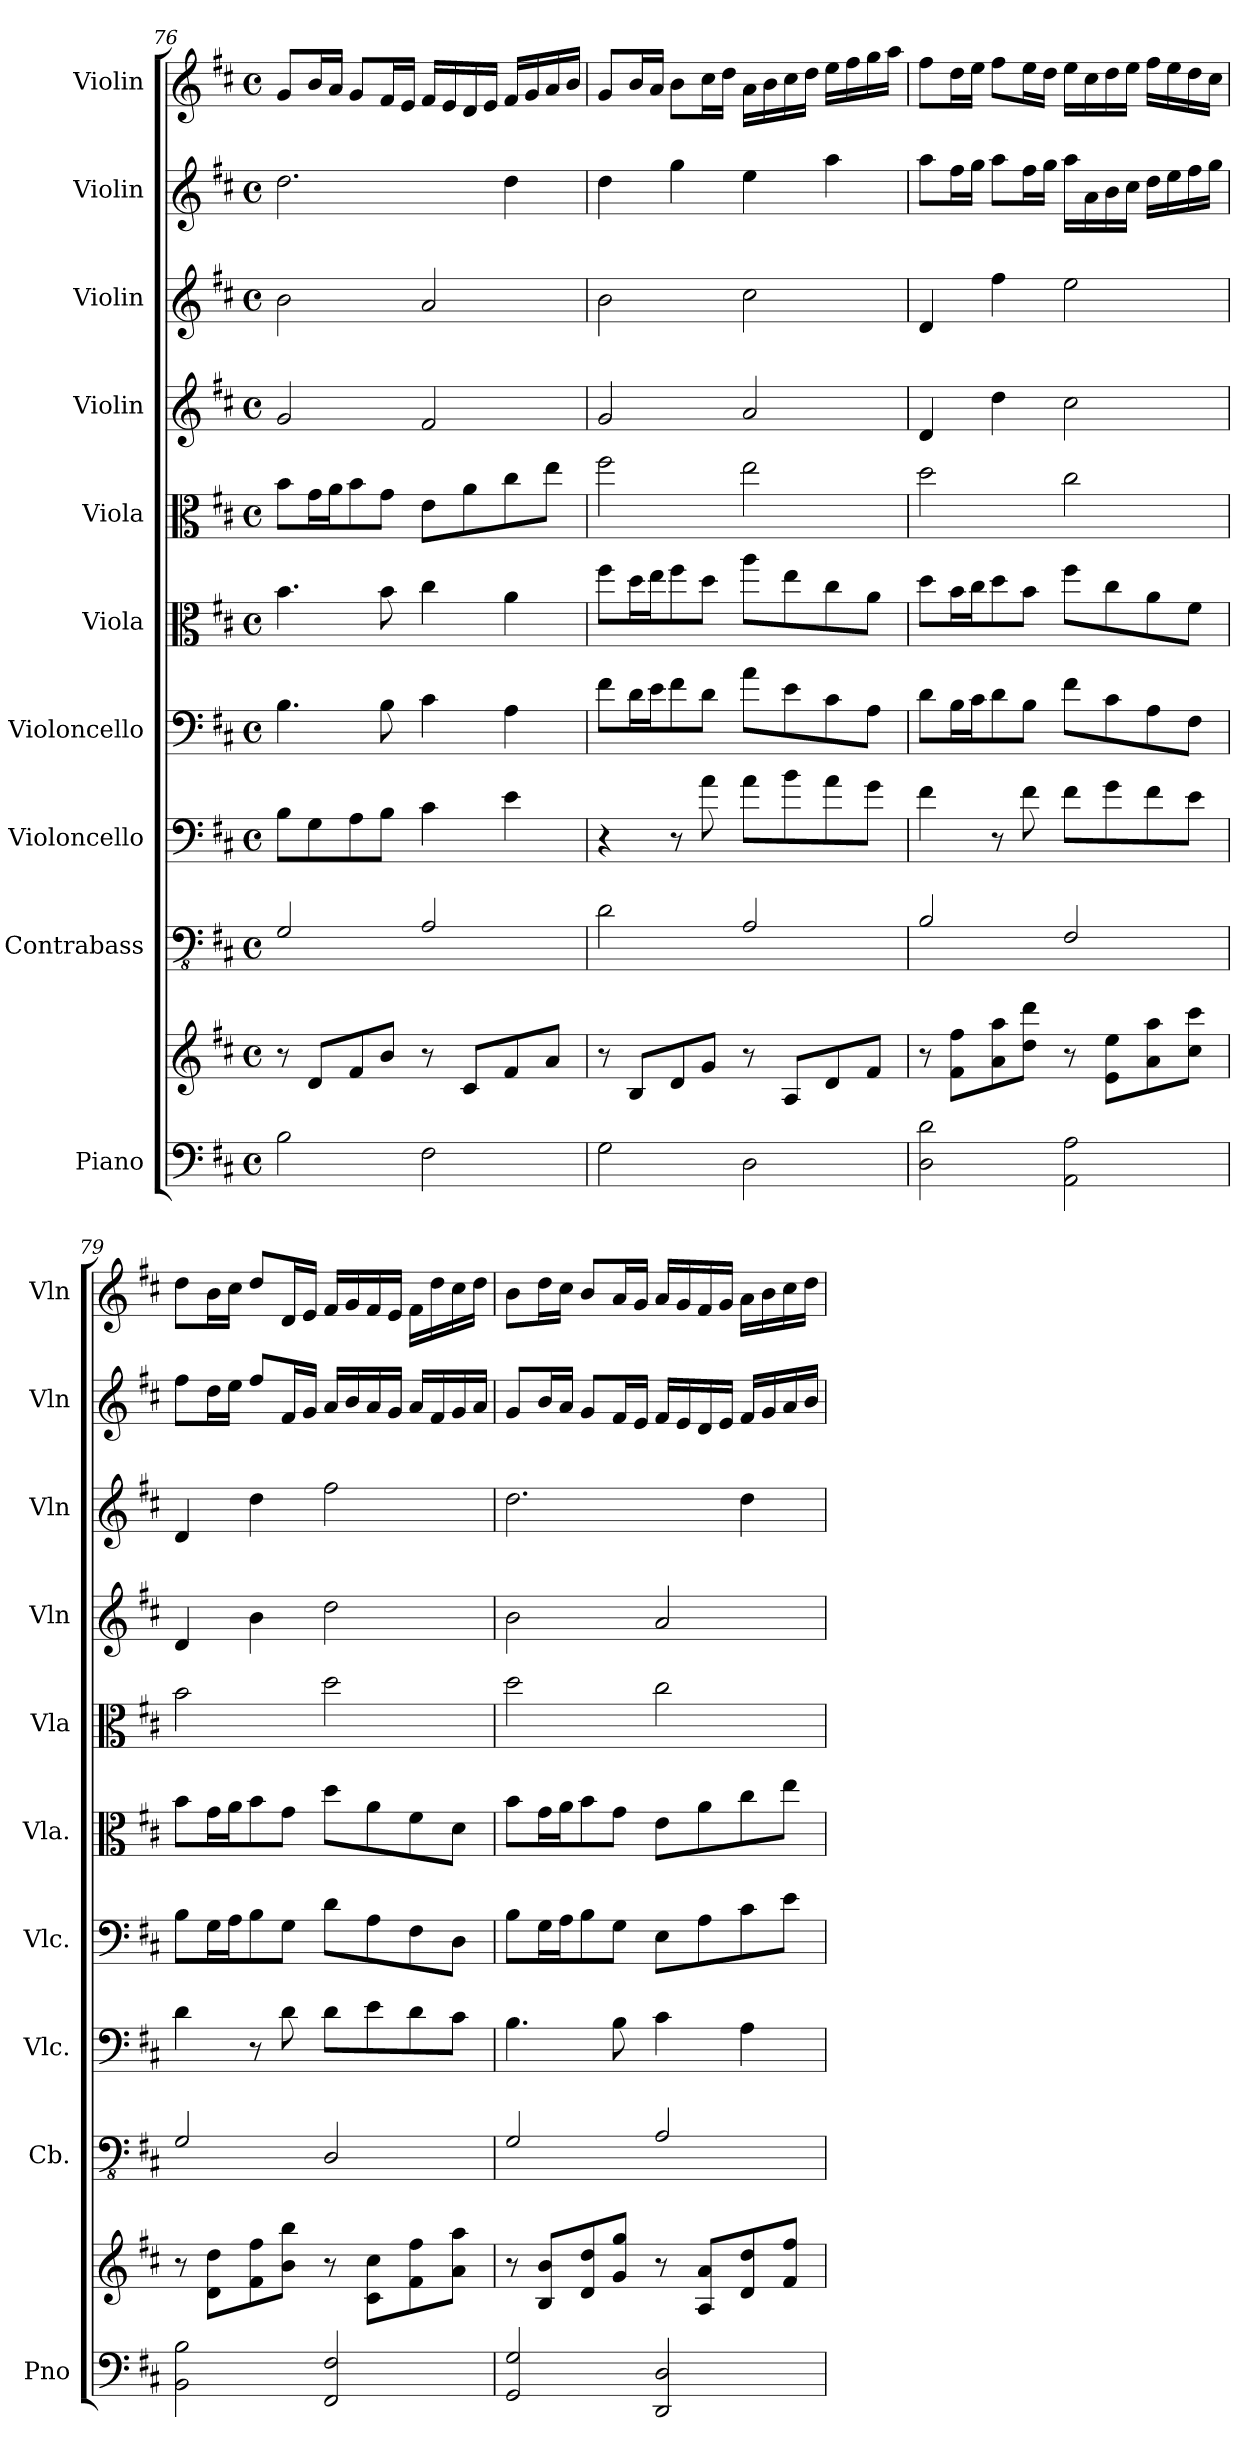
**kern	**kern	**kern	**kern	**kern	**kern	**kern	**kern	**kern	**kern	**kern
*part10	*part10	*part9	*part8	*part7	*part6	*part5	*part4	*part3	*part2	*part1
*staff11	*staff10	*staff9	*staff8	*staff7	*staff6	*staff5	*staff4	*staff3	*staff2	*staff1
*I"Piano	*	*I"Contrabass	*I"Violoncello	*I"Violoncello	*I"Viola	*I"Viola	*I"Violin	*I"Violin	*I"Violin	*I"Violin
*I'Pno	*	*I'Cb.	*I'Vlc.	*I'Vlc.	*I'Vla.	*I'Vla	*I'Vln	*I'Vln	*I'Vln	*I'Vln
*clefF4	*clefG2	*clefFv4	*clefF4	*clefF4	*clefC3	*clefC3	*clefG2	*clefG2	*clefG2	*clefG2
*	*	*ITrd7c12	*	*	*	*	*	*	*	*
*k[f#c#]	*k[f#c#]	*k[f#c#]	*k[f#c#]	*k[f#c#]	*k[f#c#]	*k[f#c#]	*k[f#c#]	*k[f#c#]	*k[f#c#]	*k[f#c#]
*D:	*D:	*D:	*D:	*D:	*D:	*D:	*D:	*D:	*D:	*D:
*M4/4	*M4/4	*M4/4	*M4/4	*M4/4	*M4/4	*M4/4	*M4/4	*M4/4	*M4/4	*M4/4
*met(c)	*met(c)	*met(c)	*met(c)	*met(c)	*met(c)	*met(c)	*met(c)	*met(c)	*met(c)	*met(c)
=76	=76	=76	=76	=76	=76	=76	=76	=76	=76	=76
2B\	8r	2GGG/	8B\L	4.B\	4.b\	8b\L	2g/	2b\	2.dd\	8g/L
.	8d/L	.	8G\	.	.	16g\L	.	.	.	16b/L
.	.	.	.	.	.	16a\J	.	.	.	16a/JJ
.	8f#/	.	8A\	.	.	8b\	.	.	.	8g/L
.	8b/J	.	8B\J	8B\	8b\	8g\J	.	.	.	16f#/L
.	.	.	.	.	.	.	.	.	.	16e/JJ
2F#\	8r	2AAA/	4c#\	4c#\	4cc#\	8e\L	2f#/	2a/	.	16f#/LL
.	.	.	.	.	.	.	.	.	.	16e/
.	8c#/L	.	.	.	.	8a\	.	.	.	16d/
.	.	.	.	.	.	.	.	.	.	16e/JJ
.	8f#/	.	4e\	4A\	4a\	8cc#\	.	.	4dd\	16f#/LL
.	.	.	.	.	.	.	.	.	.	16g/
.	8a/J	.	.	.	.	8ee\J	.	.	.	16a/
.	.	.	.	.	.	.	.	.	.	16b/JJ
=77	=77	=77	=77	=77	=77	=77	=77	=77	=77	=77
2G\	8r	2DD\	4r	8f#\L	8ff#\L	2ff#\	2g/	2b\	4dd\	8g/L
.	8B/L	.	.	16d\L	16dd\L	.	.	.	.	16b/L
.	.	.	.	16e\J	16ee\J	.	.	.	.	16a/JJ
.	8d/	.	8r	8f#\	8ff#\	.	.	.	4gg\	8b\L
.	8g/J	.	8a\	8d\J	8dd\J	.	.	.	.	16cc#\L
.	.	.	.	.	.	.	.	.	.	16dd\JJ
2D\	8r	2AAA/	8a\L	8a\L	8aa\L	2ee\	2a/	2cc#\	4ee\	16a\LL
.	.	.	.	.	.	.	.	.	.	16b\
.	8A/L	.	8b\	8e\	8ee\	.	.	.	.	16cc#\
.	.	.	.	.	.	.	.	.	.	16dd\JJ
.	8d/	.	8a\	8c#\	8cc#\	.	.	.	4aa\	16ee\LL
.	.	.	.	.	.	.	.	.	.	16ff#\
.	8f#/J	.	8g\J	8A\J	8a\J	.	.	.	.	16gg\
.	.	.	.	.	.	.	.	.	.	16aa\JJ
!!LO:LB:g=z
=78	=78	=78	=78	=78	=78	=78	=78	=78	=78	=78
2D\ 2d\	8r	2BBB/	4f#\	8d\L	8dd\L	2dd\	4d/	4d/	8aa\L	8ff#\L
.	8f#\ 8ff#\L	.	.	16B\L	16b\L	.	.	.	16ff#\L	16dd\L
.	.	.	.	16c#\J	16cc#\J	.	.	.	16gg\JJ	16ee\JJ
.	8a\ 8aa\	.	8r	8d\	8dd\	.	4dd\	4ff#\	8aa\L	8ff#\L
.	8dd\ 8ddd\J	.	8f#\	8B\J	8b\J	.	.	.	16ff#\L	16ee\L
.	.	.	.	.	.	.	.	.	16gg\JJ	16dd\JJ
2AA\ 2A\	8r	2FFF#/	8f#\L	8f#\L	8ff#\L	2cc#\	2cc#\	2ee\	16aa\LL	16ee\LL
.	.	.	.	.	.	.	.	.	16a\	16cc#\
.	8e\ 8ee\L	.	8g\	8c#\	8cc#\	.	.	.	16b\	16dd\
.	.	.	.	.	.	.	.	.	16cc#\JJ	16ee\JJ
.	8a\ 8aa\	.	8f#\	8A\	8a\	.	.	.	16dd\LL	16ff#\LL
.	.	.	.	.	.	.	.	.	16ee\	16ee\
.	8cc#\ 8ccc#\J	.	8e\J	8F#\J	8f#\J	.	.	.	16ff#\	16dd\
.	.	.	.	.	.	.	.	.	16gg\JJ	16cc#\JJ
=79	=79	=79	=79	=79	=79	=79	=79	=79	=79	=79
2BB\ 2B\	8r	2GGG/	4d\	8B\L	8b\L	2b\	4d/	4d/	8ff#\L	8dd\L
.	8d\ 8dd\L	.	.	16G\L	16g\L	.	.	.	16dd\L	16b\L
.	.	.	.	16A\J	16a\J	.	.	.	16ee\JJ	16cc#\JJ
.	8f#\ 8ff#\	.	8r	8B\	8b\	.	4b\	4dd\	8ff#/L	8dd/L
.	8b\ 8bb\J	.	8d\	8G\J	8g\J	.	.	.	16f#/L	16d/L
.	.	.	.	.	.	.	.	.	16g/JJ	16e/JJ
2FF#/ 2F#/	8r	2DDD/	8d\L	8d\L	8dd\L	2dd\	2dd\	2ff#\	16a/LL	16f#/LL
.	.	.	.	.	.	.	.	.	16b/	16g/
.	8c#\ 8cc#\L	.	8e\	8A\	8a\	.	.	.	16a/	16f#/
.	.	.	.	.	.	.	.	.	16g/JJ	16e/JJ
.	8f#\ 8ff#\	.	8d\	8F#\	8f#\	.	.	.	16a/LL	16f#\LL
.	.	.	.	.	.	.	.	.	16f#/	16dd\
.	8a\ 8aa\J	.	8c#\J	8D\J	8d\J	.	.	.	16g/	16cc#\
.	.	.	.	.	.	.	.	.	16a/JJ	16dd\JJ
=80	=80	=80	=80	=80	=80	=80	=80	=80	=80	=80
2GG/ 2G/	8r	2GGG/	4.B\	8B\L	8b\L	2dd\	2b\	2.dd\	8g/L	8b\L
.	8B/ 8b/L	.	.	16G\L	16g\L	.	.	.	16b/L	16dd\L
.	.	.	.	16A\J	16a\J	.	.	.	16a/JJ	16cc#\JJ
.	8d/ 8dd/	.	.	8B\	8b\	.	.	.	8g/L	8b/L
.	8g/ 8gg/J	.	8B\	8G\J	8g\J	.	.	.	16f#/L	16a/L
.	.	.	.	.	.	.	.	.	16e/JJ	16g/JJ
2DD/ 2D/	8r	2AAA/	4c#\	8E\L	8e\L	2cc#\	2a/	.	16f#/LL	16a/LL
.	.	.	.	.	.	.	.	.	16e/	16g/
.	8A/ 8a/L	.	.	8A\	8a\	.	.	.	16d/	16f#/
.	.	.	.	.	.	.	.	.	16e/JJ	16g/JJ
.	8d/ 8dd/	.	4A\	8c#\	8cc#\	.	.	4dd\	16f#/LL	16a\LL
.	.	.	.	.	.	.	.	.	16g/	16b\
.	8f#/ 8ff#/J	.	.	8e\J	8ee\J	.	.	.	16a/	16cc#\
.	.	.	.	.	.	.	.	.	16b/JJ	16dd\JJ
=	=	=	=	=	=	=	=	=	=	=
*-	*-	*-	*-	*-	*-	*-	*-	*-	*-	*-
